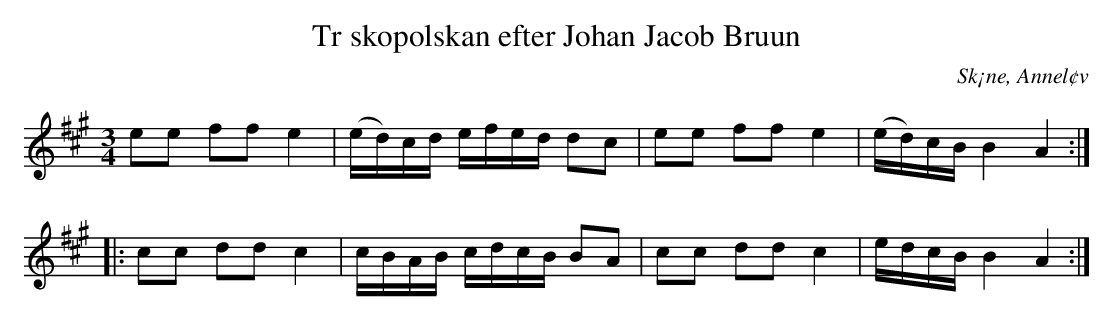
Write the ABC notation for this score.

X:1
T:Tr skopolskan efter Johan Jacob Bruun
O:Sk¡ne, Annel¢v
M:3/4
L:1/16
K:A
e2e2 f2f2 e4 | (ed)cd efed d2c2 | e2e2 f2f2 e4 | (ed)cB B4 A4 ::
c2c2 d2d2 c4 | cBAB cdcB B2A2 | c2c2 d2d2 c4 | edcB B4 A4 :|
